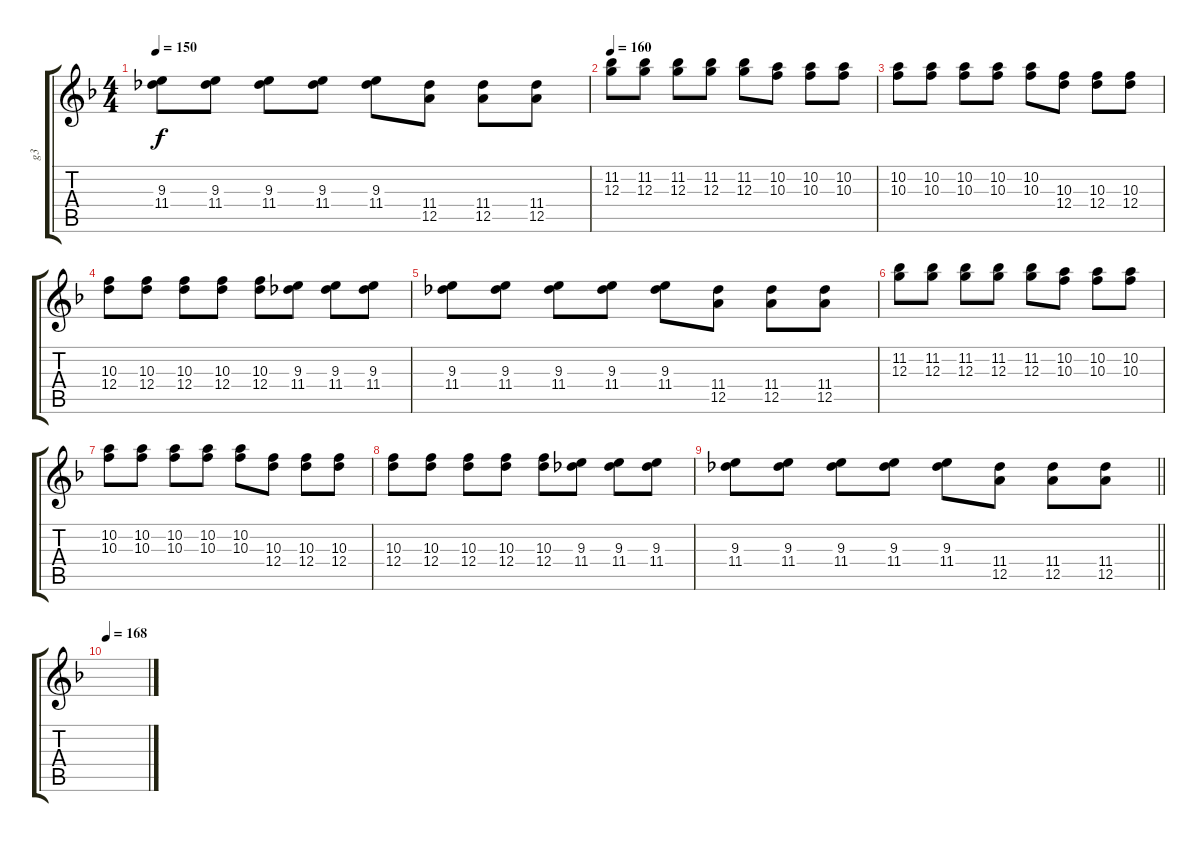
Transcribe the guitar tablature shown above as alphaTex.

\track ("g3" "g3") {instrument distortionguitar}
\staff {score tabs}
\tuning (E4 B3 G3 D3 A2 D2) {hide}
\ts (4 4)
\tempo 150
\clef g2
\ks f
(9.3 11.4).8{dy f} (9.3 11.4).8 (9.3 11.4).8 (9.3 11.4).8 (9.3 11.4).8 (11.4 12.5).8 (11.4 12.5).8 (11.4 12.5).8 |
\tempo 160
(11.2 12.3).8 (11.2 12.3).8 (11.2 12.3).8 (11.2 12.3).8 (11.2 12.3).8 (10.2 10.3).8 (10.2 10.3).8 (10.2 10.3).8 |
(10.2 10.3).8 (10.2 10.3).8 (10.2 10.3).8 (10.2 10.3).8 (10.2 10.3).8 (10.3 12.4).8 (10.3 12.4).8 (10.3 12.4).8 |
(10.3 12.4).8 (10.3 12.4).8 (10.3 12.4).8 (10.3 12.4).8 (10.3 12.4).8 (9.3 11.4).8 (9.3 11.4).8 (9.3 11.4).8 |
(9.3 11.4).8 (9.3 11.4).8 (9.3 11.4).8 (9.3 11.4).8 (9.3 11.4).8 (11.4 12.5).8 (11.4 12.5).8 (11.4 12.5).8 |
(11.2 12.3).8 (11.2 12.3).8 (11.2 12.3).8 (11.2 12.3).8 (11.2 12.3).8 (10.2 10.3).8 (10.2 10.3).8 (10.2 10.3).8 |
(10.2 10.3).8 (10.2 10.3).8 (10.2 10.3).8 (10.2 10.3).8 (10.2 10.3).8 (10.3 12.4).8 (10.3 12.4).8 (10.3 12.4).8 |
(10.3 12.4).8 (10.3 12.4).8 (10.3 12.4).8 (10.3 12.4).8 (10.3 12.4).8 (9.3 11.4).8 (9.3 11.4).8 (9.3 11.4).8 |
\barLineRight lightlight
(9.3 11.4).8 (9.3 11.4).8 (9.3 11.4).8 (9.3 11.4).8 (9.3 11.4).8 (11.4 12.5).8 (11.4 12.5).8 (11.4 12.5).8 |
\section ("" "")
\tempo 168
